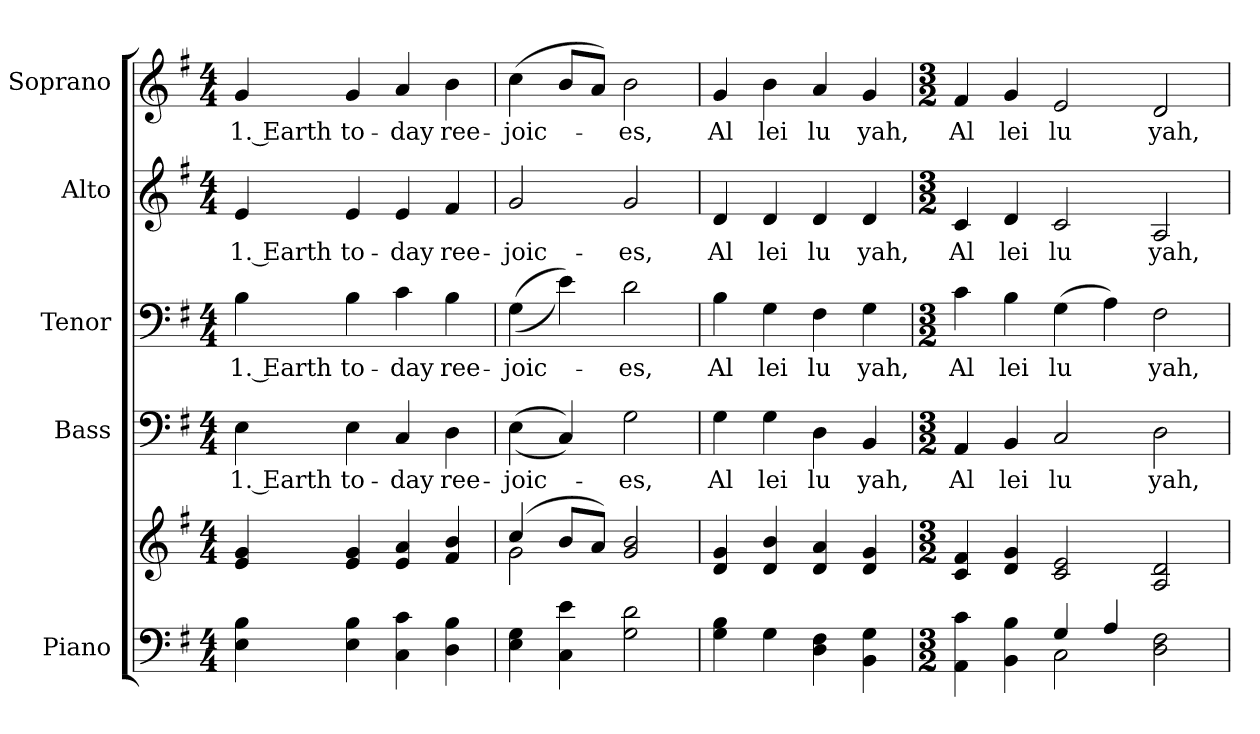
**kern	**kern	**kern	**text	**kern	**text	**kern	**text	**kern	**text
*part5	*part5	*part4	*part4	*part3	*part3	*part2	*part2	*part1	*part1
*staff6	*staff5	*staff4	*staff4	*staff3	*staff3	*staff2	*staff2	*staff1	*staff1
*I"Piano	*	*I"Bass	*	*I"Tenor	*	*I"Alto	*	*I"Soprano	*
*I'Pno.	*	*I'B.	*	*I'T.	*	*I'A.	*	*I'S.	*
!!LO:PB:g=z
*clefF4	*clefG2	*clefF4	*	*clefF4	*	*clefG2	*	*clefG2	*
*k[f#]	*k[f#]	*k[f#]	*	*k[f#]	*	*k[f#]	*	*k[f#]	*
*G:	*G:	*G:	*	*G:	*	*G:	*	*G:	*
*M4/4	*M4/4	*M4/4	*	*M4/4	*	*M4/4	*	*M4/4	*
*MM150	*MM150	*MM150	*	*MM150	*	*MM150	*	*MM150	*
=1	=1	=1	=1	=1	=1	=1	=1	=1	=1
!	!	!	!LO:LY:b:color=#000000	!	!	!	!	!	!
!	!	!	!	!	!LO:LY:b:color=#000000	!	!	!	!
!	!	!	!	!	!	!	!LO:LY:b:color=#000000	!	!
!	!	!	!	!	!	!	!	!	!LO:LY:b:color=#000000
4Ei\ 4Bi	4ei/ 4gi	4Ei\	1. Earth	4Bi\	1. Earth	4ei/	1. Earth	4gi/	1. Earth
!	!	!	!LO:LY:b:color=#000000	!	!	!	!	!	!
!	!	!	!	!	!LO:LY:b:color=#000000	!	!	!	!
!	!	!	!	!	!	!	!LO:LY:b:color=#000000	!	!
!	!	!	!	!	!	!	!	!	!LO:LY:b:color=#000000
4Ei\ 4Bi	4ei/ 4gi	4Ei\	to-	4Bi\	to-	4ei/	to-	4gi/	to-
!	!	!	!LO:LY:b:color=#000000	!	!	!	!	!	!
!	!	!	!	!	!LO:LY:b:color=#000000	!	!	!	!
!	!	!	!	!	!	!	!LO:LY:b:color=#000000	!	!
!	!	!	!	!	!	!	!	!	!LO:LY:b:color=#000000
4Ci\ 4ci	4ei/ 4ai	4Ci/	-day	4ci\	-day	4ei/	-day	4ai/	-day
!	!	!	!LO:LY:b:color=#000000	!	!	!	!	!	!
!	!	!	!	!	!LO:LY:b:color=#000000	!	!	!	!
!	!	!	!	!	!	!	!LO:LY:b:color=#000000	!	!
!	!	!	!	!	!	!	!	!	!LO:LY:b:color=#000000
4Di\ 4Bi	4f#i/ 4bi	4Di\	ree-	4Bi\	ree-	4f#i/	ree-	4bi\	ree-
=2	=2	=2	=2	=2	=2	=2	=2	=2	=2
*	*^	*	*	*	*	*	*	*	*
!	!	!	!	!LO:LY:b:color=#000000	!	!	!	!	!	!
!	!	!	!	!	!	!LO:LY:b:color=#000000	!	!	!	!
!	!	!	!	!	!	!	!	!LO:LY:b:color=#000000	!	!
!	!	!	!	!	!	!	!	!	!	!LO:LY:b:color=#000000
4Ei\ 4Gi	(4cci/	2gi\	((4Ei\	-joic-	((4Gi\	-joic-	2gi/	-joic-	(4cci\	-joic-
4Ci\ 4ei	8bi/L	.	4Ci/))	.	4ei\))	.	.	.	8bi/L	.
.	8ai/J)	.	.	.	.	.	.	.	8ai/J)	.
!	!	!	!	!LO:LY:b:color=#000000	!	!	!	!	!	!
!	!	!	!	!	!	!LO:LY:b:color=#000000	!	!	!	!
!	!	!	!	!	!	!	!	!LO:LY:b:color=#000000	!	!
!	!	!	!	!	!	!	!	!	!	!LO:LY:b:color=#000000
2Gi\ 2di	2gi/ 2bi	2ryy	2Gi\	-es,	2di\	-es,	2gi/	-es,	2bi\	-es,
*	*v	*v	*	*	*	*	*	*	*	*
=3	=3	=3	=3	=3	=3	=3	=3	=3	=3
*	*^	*	*	*	*	*	*	*	*
!	!	!	!	!LO:LY:b:color=#000000	!	!	!	!	!	!
*	*v	*v	*	*	*	*	*	*	*	*
*	*^	*	*	*	*	*	*	*	*
!	!	!	!	!	!	!LO:LY:b:color=#000000	!	!	!	!
*	*v	*v	*	*	*	*	*	*	*	*
*	*^	*	*	*	*	*	*	*	*
!	!	!	!	!	!	!	!	!LO:LY:b:color=#000000	!	!
*	*v	*v	*	*	*	*	*	*	*	*
*	*^	*	*	*	*	*	*	*	*
!	!	!	!	!	!	!	!	!	!	!LO:LY:b:color=#000000
*	*v	*v	*	*	*	*	*	*	*	*
4Gi\ 4Bi	4di/ 4gi	4Gi\	Al	4Bi\	Al	4di/	Al	4gi/	Al
!	!	!	!LO:LY:b:color=#000000	!	!	!	!	!	!
!	!	!	!	!	!LO:LY:b:color=#000000	!	!	!	!
!	!	!	!	!	!	!	!LO:LY:b:color=#000000	!	!
!	!	!	!	!	!	!	!	!	!LO:LY:b:color=#000000
4Gi\	4di/ 4bi	4Gi\	lei	4Gi\	lei	4di/	lei	4bi\	lei
!	!	!	!LO:LY:b:color=#000000	!	!	!	!	!	!
!	!	!	!	!	!LO:LY:b:color=#000000	!	!	!	!
!	!	!	!	!	!	!	!LO:LY:b:color=#000000	!	!
!	!	!	!	!	!	!	!	!	!LO:LY:b:color=#000000
4Di\ 4F#i	4di/ 4ai	4Di\	lu	4F#i\	lu	4di/	lu	4ai/	lu
!	!	!	!LO:LY:b:color=#000000	!	!	!	!	!	!
!	!	!	!	!	!LO:LY:b:color=#000000	!	!	!	!
!	!	!	!	!	!	!	!LO:LY:b:color=#000000	!	!
!	!	!	!	!	!	!	!	!	!LO:LY:b:color=#000000
4BBi\ 4Gi	4di/ 4gi	4BBi/	yah,	4Gi\	yah,	4di/	yah,	4gi/	yah,
!!LO:PB:g=z
=4	=4	=4	=4	=4	=4	=4	=4	=4	=4
*M3/2	*M3/2	*M3/2	*	*M3/2	*	*M3/2	*	*M3/2	*
*^	*	*	*	*	*	*	*	*	*
!	!	!	!	!LO:LY:b:color=#000000	!	!	!	!	!	!
!	!	!	!	!	!	!LO:LY:b:color=#000000	!	!	!	!
!	!	!	!	!	!	!	!	!LO:LY:b:color=#000000	!	!
!	!	!	!	!	!	!	!	!	!	!LO:LY:b:color=#000000
4AAi\ 4ci	2ryy	4ci/ 4f#i	4AAi/	Al	4ci\	Al	4ci/	Al	4f#i/	Al
!	!	!	!	!LO:LY:b:color=#000000	!	!	!	!	!	!
!	!	!	!	!	!	!LO:LY:b:color=#000000	!	!	!	!
!	!	!	!	!	!	!	!	!LO:LY:b:color=#000000	!	!
!	!	!	!	!	!	!	!	!	!	!LO:LY:b:color=#000000
4BBi\ 4Bi	.	4di/ 4gi	4BBi/	lei	4Bi\	lei	4di/	lei	4gi/	lei
!	!	!	!	!LO:LY:b:color=#000000	!	!	!	!	!	!
!	!	!	!	!	!	!LO:LY:b:color=#000000	!	!	!	!
!	!	!	!	!	!	!	!	!LO:LY:b:color=#000000	!	!
!	!	!	!	!	!	!	!	!	!	!LO:LY:b:color=#000000
4Gi/	2Ci\	2ci/ 2ei	2Ci/	lu	(4Gi\	lu	2ci/	lu	2ei/	lu
4Ai/	.	.	.	.	4Ai\)	.	.	.	.	.
!	!	!	!	!LO:LY:b:color=#000000	!	!	!	!	!	!
!	!	!	!	!	!	!LO:LY:b:color=#000000	!	!	!	!
!	!	!	!	!	!	!	!	!LO:LY:b:color=#000000	!	!
!	!	!	!	!	!	!	!	!	!	!LO:LY:b:color=#000000
2Di\ 2F#i	2ryy	2Ai/ 2di	2Di\	yah,	2F#i\	yah,	2Ai/	yah,	2di/	yah,
*v	*v	*	*	*	*	*	*	*	*	*
=	=	=	=	=	=	=	=	=	=
*-	*-	*-	*-	*-	*-	*-	*-	*-	*-
